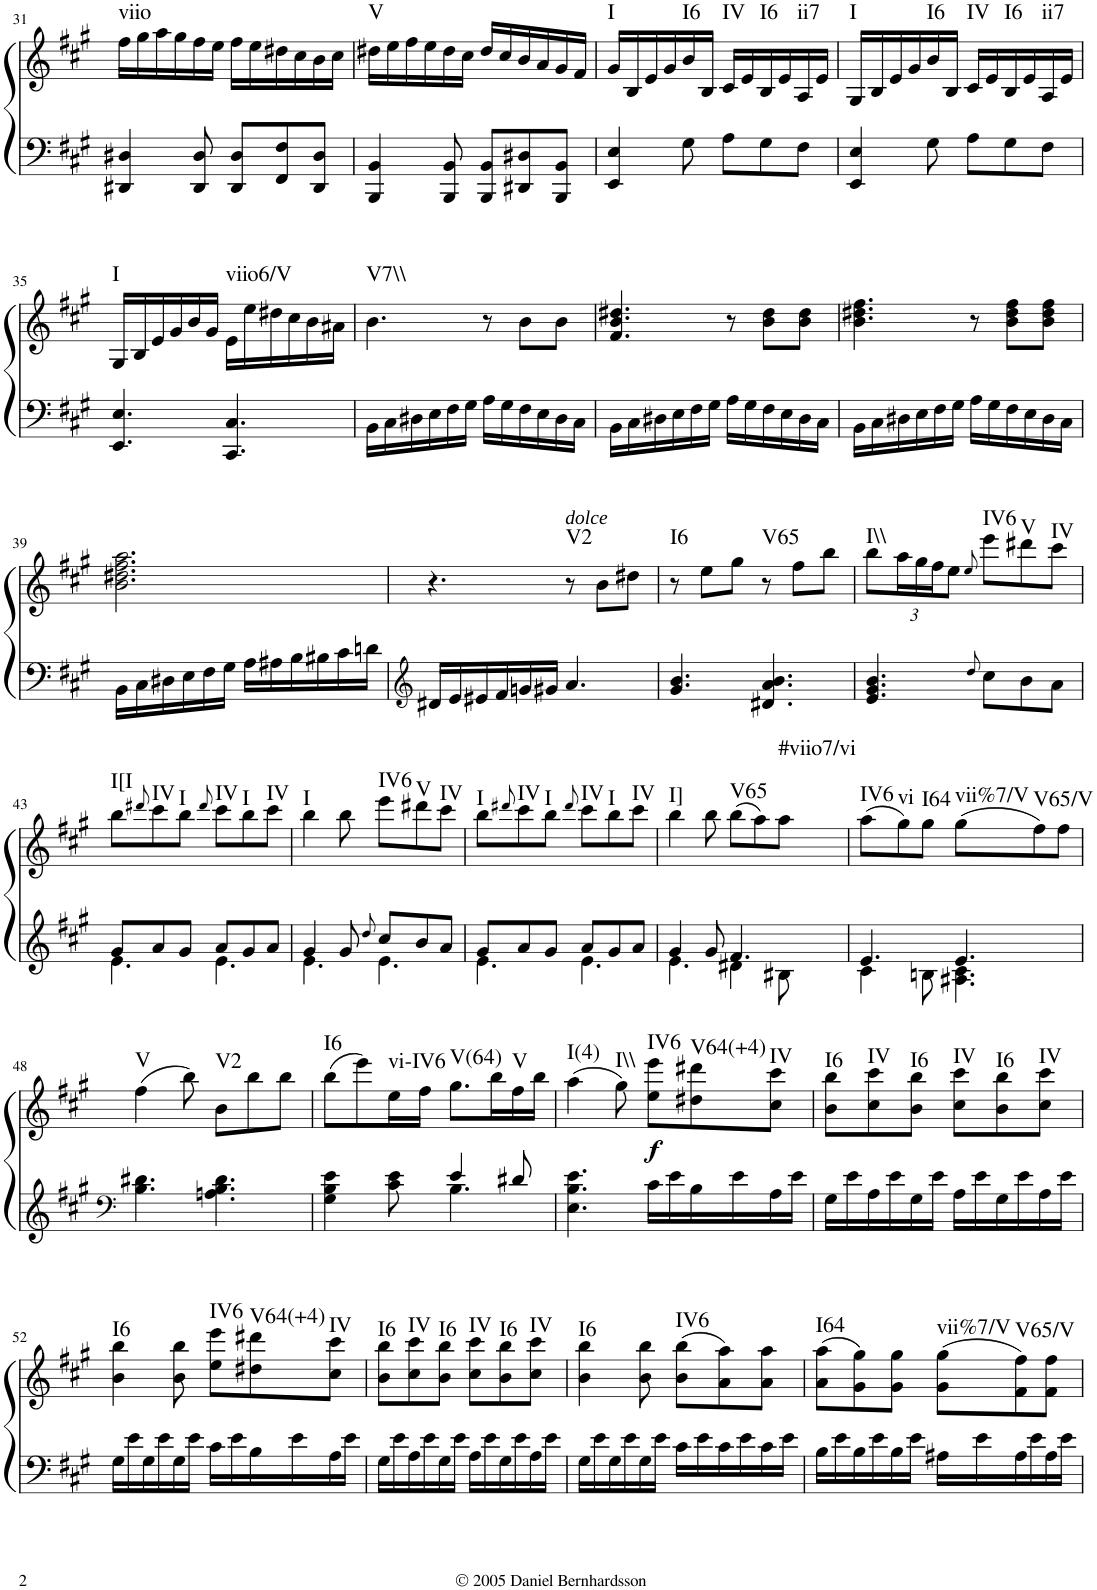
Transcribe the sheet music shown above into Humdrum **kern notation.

**kern	**kern	**dynam	**harte
*part1	*part1	*part1	*part1
*staff2	*staff1	*staff1/2	*
*I"Piano	*	*	*
*I'Pno.	*	*	*
!!LO:PB:g=z
*clefF4	*clefG2	*	*
*k[f#c#g#]	*k[f#c#g#]	*	*
*A:	*A:	*	*
*M6/8	*M6/8	*	*
=31	=31	=31	=31
!	!	!	!LO:H:kt=viio
4DD#X/ 4D#X/	16ff#\LL	.	N
.	16gg#\	.	.
.	16aa\	.	.
.	16gg#\	.	.
8DD#/ 8D#/	16ff#\	.	.
.	16ee\JJ	.	.
8DD#/ 8D#/L	16ff#\LL	.	.
.	16ee\	.	.
8FF#/ 8F#/	16dd#X\	.	.
.	16cc#\	.	.
8DD#/ 8D#/J	16b\	.	.
.	16cc#\JJ	.	.
=32	=32	=32	=32
!	!	!	!LO:H:kt=V
4BBB/ 4BB/	16dd#X\LL	.	N
.	16ee\	.	.
.	16ff#\	.	.
.	16ee\	.	.
8BBB/ 8BB/	16dd#\	.	.
.	16cc#\JJ	.	.
8BBB/ 8BB/L	16dd#/LL	.	.
.	16cc#/	.	.
8DD#X/ 8D#X/	16b/	.	.
.	16a/	.	.
8BBB/ 8BB/J	16g#/	.	.
.	16f#/JJ	.	.
=33	=33	=33	=33
!	!	!	!LO:H:kt=I
4EE/ 4E/	16g#/LL	.	N
.	16B/	.	.
.	16e/	.	.
.	16g#/	.	.
!	!	!	!LO:H:kt=I6
8G#\	16b/	.	N
.	16B/JJ	.	.
!	!	!	!LO:H:kt=IV
8A\L	16c#/LL	.	N
.	16e/	.	.
!	!	!	!LO:H:kt=I6
8G#\	16B/	.	N
.	16e/	.	.
!	!	!	!LO:H:kt=ii7
8F#\J	16A/	.	N
.	16e/JJ	.	.
=34	=34	=34	=34
!	!	!	!LO:H:kt=I
4EE/ 4E/	16G#/LL	.	N
.	16B/	.	.
.	16e/	.	.
.	16g#/	.	.
!	!	!	!LO:H:kt=I6
8G#\	16b/	.	N
.	16B/JJ	.	.
!	!	!	!LO:H:kt=IV
8A\L	16c#/LL	.	N
.	16e/	.	.
!	!	!	!LO:H:kt=I6
8G#\	16B/	.	N
.	16e/	.	.
!	!	!	!LO:H:kt=ii7
8F#\J	16A/	.	N
.	16e/JJ	.	.
!!LO:LB:g=z
=35	=35	=35	=35
!	!	!	!LO:H:kt=I
4.EE/ 4.E/	16G#/LL	.	N
.	16B/	.	.
.	16e/	.	.
.	16g#/	.	.
.	16b/	.	.
.	16g#/JJ	.	.
!	!	!	!LO:H:kt=viio6/V
4.CC#/ 4.C#/	16e\LL	.	N
.	16ee\	.	.
.	16dd#X\	.	.
.	16cc#\	.	.
.	16b\	.	.
.	16a#X\JJ	.	.
=36	=36	=36	=36
!	!	!	!LO:H:kt=V7\\
16BB\LL	4.b\	.	N
16C#\	.	.	.
16D#X\	.	.	.
16E\	.	.	.
16F#\	.	.	.
16G#\JJ	.	.	.
16A\LL	8r	.	.
16G#\	.	.	.
16F#\	8b\L	.	.
16E\	.	.	.
16D#\	8b\J	.	.
16C#\JJ	.	.	.
=37	=37	=37	=37
16BB\LL	4.f#/ 4.b/ 4.dd#X/	.	.
16C#\	.	.	.
16D#X\	.	.	.
16E\	.	.	.
16F#\	.	.	.
16G#\JJ	.	.	.
16A\LL	8r	.	.
16G#\	.	.	.
16F#\	8b\ 8dd#\L	.	.
16E\	.	.	.
16D#\	8b\ 8dd#\J	.	.
16C#\JJ	.	.	.
=38	=38	=38	=38
16BB\LL	4.b\ 4.dd#X\ 4.ff#\	.	.
16C#\	.	.	.
16D#X\	.	.	.
16E\	.	.	.
16F#\	.	.	.
16G#\JJ	.	.	.
16A\LL	8r	.	.
16G#\	.	.	.
16F#\	8b\ 8dd#\ 8ff#\L	.	.
16E\	.	.	.
16D#\	8b\ 8dd#\ 8ff#\J	.	.
16C#\JJ	.	.	.
!!LO:LB:g=z
=39	=39	=39	=39
16BB\LL	2.b\ 2.dd#X\ 2.ff#\ 2.aa\	.	.
16C#\	.	.	.
16D#X\	.	.	.
16E\	.	.	.
16F#\	.	.	.
16G#\JJ	.	.	.
16A\LL	.	.	.
16A#X\	.	.	.
16B\	.	.	.
16B#X\	.	.	.
16c#\	.	.	.
16dn\JJ	.	.	.
=40	=40	=40	=40
*clefG2	*	*	*
16d#X/LL	4.r	.	.
16e/	.	.	.
16e#X/	.	.	.
16f#/	.	.	.
16gn/	.	.	.
16g#X/JJ	.	.	.
!	!LO:TX:a:i:t=dolce	!	!LO:H:kt=V2
4.a/	8r	.	N
.	8b\L	.	.
.	8dd#X\J	.	.
=41	=41	=41	=41
!	!	!	!LO:H:kt=I6
4.g#/ 4.b/	8r	.	N
.	8ee\L	.	.
.	8gg#\J	.	.
!	!	!	!LO:H:kt=V65
4.d#X/ 4.a/ 4.b/	8r	.	N
.	8ff#\L	.	.
.	8bb\J	.	.
=42	=42	=42	=42
!	!	!	!LO:H:kt=I\\
4.e/ 4.g#/ 4.b/	8bb\L	.	N
*	*Xbrackettup	*	*
.	24aa\L	.	.
.	24gg#\	.	.
.	24ff#\J	.	.
.	8ee\J	.	.
8qdd/	8qee/	.	.
!	!	!	!LO:H:kt=IV6
8cc#\L	8eee\L	.	N
!	!	!	!LO:H:kt=V
8b\	8ddd#X\	.	N
!	!	!	!LO:H:kt=IV
8a\J	8ccc#\J	.	N
!!LO:LB:g=z
=43	=43	=43	=43
*^	*	*	*
!	!	!	!	!LO:H:kt=I[I
8g#/L	4.e\	8bb\L	.	N
.	.	8qddd#X/	.	.
!	!	!	!	!LO:H:kt=IV
8a/	.	8ccc#\	.	N
!	!	!	!	!LO:H:kt=I
8g#/J	.	8bb\J	.	N
.	.	8qddd#/	.	.
!	!	!	!	!LO:H:kt=IV
8a/L	4.e\	8ccc#\L	.	N
!	!	!	!	!LO:H:kt=I
8g#/	.	8bb\	.	N
!	!	!	!	!LO:H:kt=IV
8a/J	.	8ccc#\J	.	N
=44	=44	=44	=44	=44
!	!	!	!	!LO:H:kt=I
4g#/	4.e\	4bb\	.	N
8g#/	.	8bb\	.	.
8qdd/	.	.	.	.
!	!	!	!	!LO:H:kt=IV6
8cc#/L	4.e\	8eee\L	.	N
!	!	!	!	!LO:H:kt=V
8b/	.	8ddd#X\	.	N
!	!	!	!	!LO:H:kt=IV
8a/J	.	8ccc#\J	.	N
=45	=45	=45	=45	=45
!	!	!	!	!LO:H:kt=I
8g#/L	4.e\	8bb\L	.	N
.	.	8qddd#X/	.	.
!	!	!	!	!LO:H:kt=IV
8a/	.	8ccc#\	.	N
!	!	!	!	!LO:H:kt=I
8g#/J	.	8bb\J	.	N
.	.	8qddd#/	.	.
!	!	!	!	!LO:H:kt=IV
8a/L	4.e\	8ccc#\L	.	N
!	!	!	!	!LO:H:kt=I
8g#/	.	8bb\	.	N
!	!	!	!	!LO:H:kt=IV
8a/J	.	8ccc#\J	.	N
=46	=46	=46	=46	=46
!	!	!	!	!LO:H:kt=I]
4g#/	4.e\	4bb\	.	N
8g#/	.	8bb\	.	.
!	!	!	!	!LO:H:kt=V65
4.f#/	4d#X\	(8bb\L	.	N
.	.	8aa\)	.	.
!	!	!	!	!LO:H:kt=#viio7/vi
.	8B#X\	8aa\J	.	N
=47	=47	=47	=47	=47
!	!	!	!	!LO:H:kt=IV6
4.e/	4c#\	(8aa\L	.	N
!	!	!	!	!LO:H:kt=vi
.	.	8gg#\)	.	N
!	!	!	!	!LO:H:kt=I64
.	8Bn\	8gg#\J	.	N
!	!	!	!	!LO:H:kt=vii%7/V
4.e/	4.A#X\ 4.c#\	(8gg#\L	.	N
!	!	!	!	!LO:H:kt=V65/V
.	.	8ff#\)	.	N
.	.	8ff#\J	.	.
*v	*v	*	*	*
!!LO:LB:g=z
=48	=48	=48	=48
*clefF4	*	*	*
!	!	!	!LO:H:kt=V
4.B\ 4.d#X\	(4ff#\	.	N
.	8bb\)	.	.
!	!	!	!LO:H:kt=V2
4.An\ 4.B\ 4.d#\	8b\L	.	N
.	8bb\	.	.
.	8bb\J	.	.
=49	=49	=49	=49
*^	*	*	*
!	!	!	!	!LO:H:kt=I6
4G#\ 4B\ 4e\	4.ryy	(8bb\L	.	N
.	.	8eee\)	.	.
!	!	!	!	!LO:H:kt=vi-IV6
8c#\ 8e\	.	16ee\L	.	N
.	.	16ff#\JJ	.	.
!	!	!	!	!LO:H:kt=V(64)
4e/	4.B\	8.gg#\L	.	N
.	.	16bb\L	.	.
!	!	!	!	!LO:H:kt=V
8d#X/	.	16ff#\	.	N
.	.	16bb\JJ	.	.
*v	*v	*	*	*
=50	=50	=50	=50
!	!	!	!LO:H:kt=I(4)
4.E\ 4.B\ 4.e\	(4aa\	.	N
!	!	!	!LO:H:kt=I\\
.	8gg#\)	.	N
!	!	!LO:DY:b	!LO:H:kt=IV6
16c#\LL	8ee\ 8eee\L	f	N
16e\	.	.	.
!	!	!	!LO:H:kt=V64(+4)
16B\	8dd#X\ 8ddd#X\	.	N
16e\	.	.	.
!	!	!	!LO:H:kt=IV
16A\	8cc#\ 8ccc#\J	.	N
16e\JJ	.	.	.
=51	=51	=51	=51
!	!	!	!LO:H:kt=I6
16G#\LL	8b\ 8bb\L	.	N
16e\	.	.	.
!	!	!	!LO:H:kt=IV
16A\	8cc#\ 8ccc#\	.	N
16e\	.	.	.
!	!	!	!LO:H:kt=I6
16G#\	8b\ 8bb\J	.	N
16e\JJ	.	.	.
!	!	!	!LO:H:kt=IV
16A\LL	8cc#\ 8ccc#\L	.	N
16e\	.	.	.
!	!	!	!LO:H:kt=I6
16G#\	8b\ 8bb\	.	N
16e\	.	.	.
!	!	!	!LO:H:kt=IV
16A\	8cc#\ 8ccc#\J	.	N
16e\JJ	.	.	.
!!LO:LB:g=z
=52	=52	=52	=52
!	!	!	!LO:H:kt=I6
16G#\LL	4b\ 4bb\	.	N
16e\	.	.	.
16G#\	.	.	.
16e\	.	.	.
16G#\	8b\ 8bb\	.	.
16e\JJ	.	.	.
!	!	!	!LO:H:kt=IV6
16c#\LL	8ee\ 8eee\L	.	N
16e\	.	.	.
!	!	!	!LO:H:kt=V64(+4)
16B\	8dd#X\ 8ddd#X\	.	N
16e\	.	.	.
!	!	!	!LO:H:kt=IV
16A\	8cc#\ 8ccc#\J	.	N
16e\JJ	.	.	.
=53	=53	=53	=53
!	!	!	!LO:H:kt=I6
16G#\LL	8b\ 8bb\L	.	N
16e\	.	.	.
!	!	!	!LO:H:kt=IV
16A\	8cc#\ 8ccc#\	.	N
16e\	.	.	.
!	!	!	!LO:H:kt=I6
16G#\	8b\ 8bb\J	.	N
16e\JJ	.	.	.
!	!	!	!LO:H:kt=IV
16A\LL	8cc#\ 8ccc#\L	.	N
16e\	.	.	.
!	!	!	!LO:H:kt=I6
16G#\	8b\ 8bb\	.	N
16e\	.	.	.
!	!	!	!LO:H:kt=IV
16A\	8cc#\ 8ccc#\J	.	N
16e\JJ	.	.	.
=54	=54	=54	=54
!	!	!	!LO:H:kt=I6
16G#\LL	4b\ 4bb\	.	N
16e\	.	.	.
16G#\	.	.	.
16e\	.	.	.
16G#\	8b\ 8bb\	.	.
16e\JJ	.	.	.
!	!	!	!LO:H:kt=IV6
16c#\LL	(8b\ 8bb\L	.	N
16e\	.	.	.
16c#\	8a\ 8aa\)	.	.
16e\	.	.	.
16c#\	8a\ 8aa\J	.	.
16e\JJ	.	.	.
=55	=55	=55	=55
!	!	!	!LO:H:kt=I64
16B\LL	(8a\ 8aa\L	.	N
16e\	.	.	.
16B\	8g#\ 8gg#\)	.	.
16e\	.	.	.
16B\	8g#\ 8gg#\J	.	.
16e\JJ	.	.	.
!	!	!	!LO:H:kt=vii%7/V
16A#X\LL	(8g#\ 8gg#\L	.	N
16e\	.	.	.
!	!	!	!LO:H:kt=V65/V
16A#\	8f#\ 8ff#\)	.	N
16e\	.	.	.
16A#\	8f#\ 8ff#\J	.	.
16e\JJ	.	.	.
=	=	=	=
*-	*-	*-	*-
